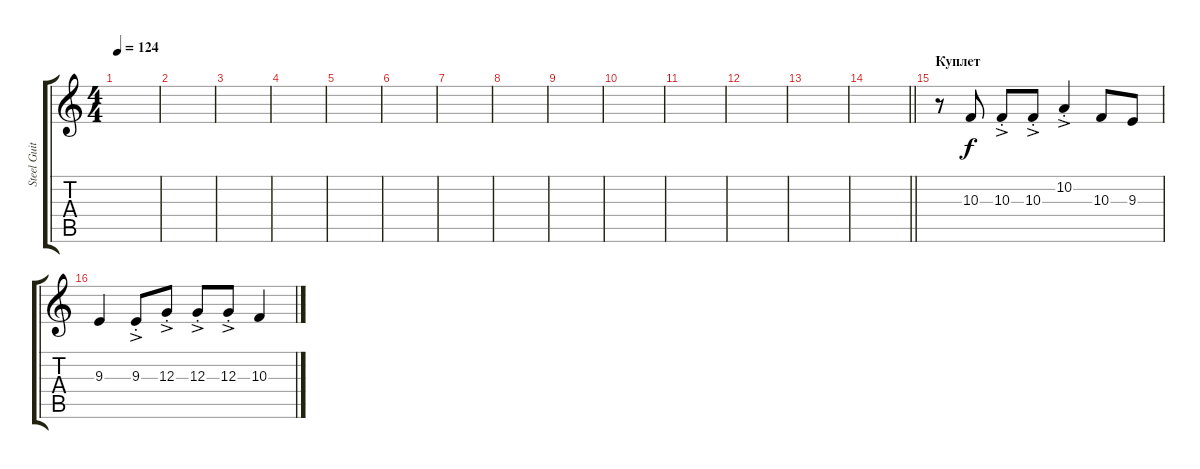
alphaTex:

\track ("Steel Guitar" "Steel Guit") {instrument percussiveorgan}
\staff {score tabs}
\tuning (E4 B3 G3 D3 A2 E2) {hide}
\ts (4 4)
\tempo 124
\clef g2
\ks c
|
|
|
|
|
|
|
|
|
|
|
|
|
\barLineRight lightlight
|
\section ("" "Куплет")
r.8 10.3.8 10.3{ac st}.8 10.3{ac st}.8 10.2{ac st}.4 10.3.8 9.3.8 |
9.3.4 9.3{ac st}.8 12.3{ac st}.8 12.3{ac st}.8 12.3{ac st}.8 10.3.4
